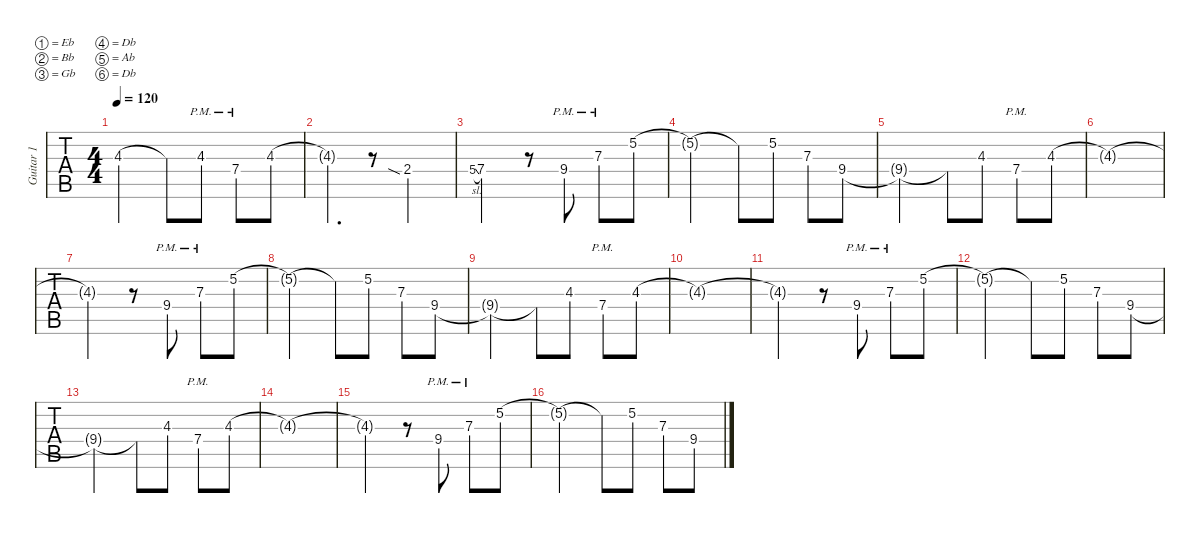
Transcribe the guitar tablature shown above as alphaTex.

\defaultSystemsLayout 4
\hideDynamics
\bracketExtendMode nobrackets
\multiTrackTrackNamePolicy allsystems
\firstSystemTrackNameMode fullname
\otherSystemsTrackNameMode fullname
\otherSystemsTrackNameOrientation horizontal
\track ("Guitar 1" "Guitar 1") {instrument overdrivenguitar}
\staff {tabs}
\tuning (Eb4 Bb3 Gb3 Db3 Ab2 Db2)
\ts (4 4)
\scale
1.06468
\tempo 120
\accidentals auto
\clef g2
\ottava regular
\simile none
\ks aminor
4.3{t acc x}.2{dy mf} 4.3{t acc x}.8 4.3{pm acc x}.8 7.4{pm acc x}.8 4.3{acc x}.8 |
\scale
0.978438 4.3{t acc x}.4{d} r.8 2.4{sia acc x}.2 |
\scale
0.978438 5.4{sl acc x}.8{gr onbeat} 7.4{acc x}.2 r.8 9.4{pm acc x}.8 7.3{pm acc x}.8 5.2{acc x}.8 |
\scale
0.978438 5.2{t acc x}.2 5.2{t acc x}.8 5.2{acc x}.8 7.3{acc x}.8 9.4{acc x}.8 |
\scale
1.06468 9.4{t acc x}.2 9.4{t acc x}.8 4.3{acc x}.8 7.4{pm acc x}.8 4.3{acc x}.8 |
\scale
0.978438 4.3{t acc x}.1 |
\scale
0.978438 4.3{t acc x}.2 r.8 9.4{pm acc x}.8 7.3{pm acc x}.8 5.2{acc x}.8 |
\scale
0.978438 5.2{t acc x}.2 5.2{t acc x}.8 5.2{acc x}.8 7.3{acc x}.8 9.4{acc x}.8 |
\scale
1.06468 9.4{t acc x}.2 9.4{t acc x}.8 4.3{acc x}.8 7.4{pm acc x}.8 4.3{acc x}.8 |
\scale
0.978438 4.3{t acc x}.1 |
\scale
0.978438 4.3{t acc x}.2 r.8 9.4{pm acc x}.8 7.3{pm acc x}.8 5.2{acc x}.8 |
\scale
0.978438 5.2{t acc x}.2 5.2{t acc x}.8 5.2{acc x}.8 7.3{acc x}.8 9.4{acc x}.8 |
\scale
1.06468 9.4{t acc x}.2 9.4{t acc x}.8 4.3{acc x}.8 7.4{pm acc x}.8 4.3{acc x}.8 |
\scale
0.978438 4.3{t acc x}.1 |
\scale
0.978438 4.3{t acc x}.2 r.8 9.4{pm acc x}.8 7.3{pm acc x}.8 5.2{acc x}.8 |
\scale
0.978438 5.2{t acc x}.2 5.2{t acc x}.8 5.2{acc x}.8 7.3{acc x}.8 9.4{acc x}.8
